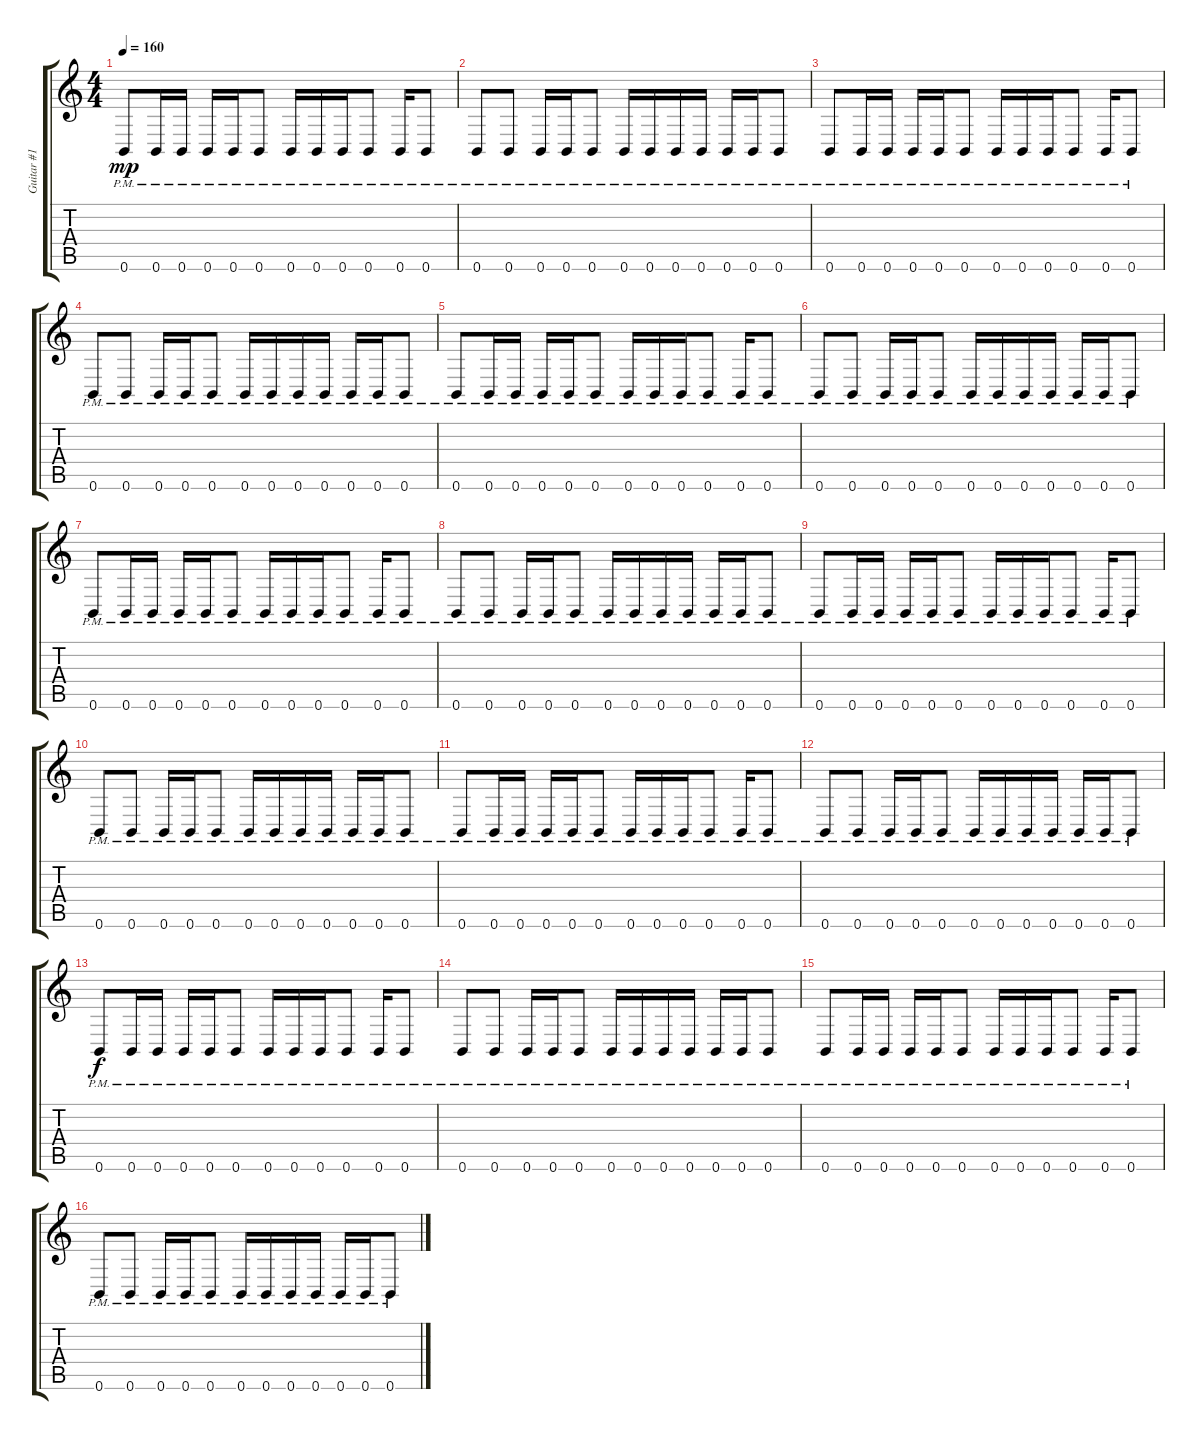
\track ("Guitar #1" "Guitar #1") {instrument distortionguitar}
\staff {score tabs}
\tuning (Db4 Ab3 E3 B2 Gb2 B1) {hide}
\ts (4 4)
\tempo 160
\clef g2
\ks c
0.6{pm}.8{dy mp} 0.6{pm}.16 0.6{pm}.16 0.6{pm}.16 0.6{pm}.16 0.6{pm}.8 0.6{pm}.16 0.6{pm}.16 0.6{pm}.16 0.6{pm}.8 0.6{pm}.16 0.6{pm}.8 |
0.6{pm}.8 0.6{pm}.8 0.6{pm}.16 0.6{pm}.16 0.6{pm}.8 0.6{pm}.16 0.6{pm}.16 0.6{pm}.16 0.6{pm}.16 0.6{pm}.16 0.6{pm}.16 0.6{pm}.8 |
0.6{pm}.8 0.6{pm}.16 0.6{pm}.16 0.6{pm}.16 0.6{pm}.16 0.6{pm}.8 0.6{pm}.16 0.6{pm}.16 0.6{pm}.16 0.6{pm}.8 0.6{pm}.16 0.6{pm}.8 |
0.6{pm}.8 0.6{pm}.8 0.6{pm}.16 0.6{pm}.16 0.6{pm}.8 0.6{pm}.16 0.6{pm}.16 0.6{pm}.16 0.6{pm}.16 0.6{pm}.16 0.6{pm}.16 0.6{pm}.8 |
0.6{pm}.8 0.6{pm}.16 0.6{pm}.16 0.6{pm}.16 0.6{pm}.16 0.6{pm}.8 0.6{pm}.16 0.6{pm}.16 0.6{pm}.16 0.6{pm}.8 0.6{pm}.16 0.6{pm}.8 |
0.6{pm}.8 0.6{pm}.8 0.6{pm}.16 0.6{pm}.16 0.6{pm}.8 0.6{pm}.16 0.6{pm}.16 0.6{pm}.16 0.6{pm}.16 0.6{pm}.16 0.6{pm}.16 0.6{pm}.8 |
0.6{pm}.8 0.6{pm}.16 0.6{pm}.16 0.6{pm}.16 0.6{pm}.16 0.6{pm}.8 0.6{pm}.16 0.6{pm}.16 0.6{pm}.16 0.6{pm}.8 0.6{pm}.16 0.6{pm}.8 |
0.6{pm}.8 0.6{pm}.8 0.6{pm}.16 0.6{pm}.16 0.6{pm}.8 0.6{pm}.16 0.6{pm}.16 0.6{pm}.16 0.6{pm}.16 0.6{pm}.16 0.6{pm}.16 0.6{pm}.8 |
0.6{pm}.8 0.6{pm}.16 0.6{pm}.16 0.6{pm}.16 0.6{pm}.16 0.6{pm}.8 0.6{pm}.16 0.6{pm}.16 0.6{pm}.16 0.6{pm}.8 0.6{pm}.16 0.6{pm}.8 |
0.6{pm}.8 0.6{pm}.8 0.6{pm}.16 0.6{pm}.16 0.6{pm}.8 0.6{pm}.16 0.6{pm}.16 0.6{pm}.16 0.6{pm}.16 0.6{pm}.16 0.6{pm}.16 0.6{pm}.8 |
0.6{pm}.8 0.6{pm}.16 0.6{pm}.16 0.6{pm}.16 0.6{pm}.16 0.6{pm}.8 0.6{pm}.16 0.6{pm}.16 0.6{pm}.16 0.6{pm}.8 0.6{pm}.16 0.6{pm}.8 |
0.6{pm}.8 0.6{pm}.8 0.6{pm}.16 0.6{pm}.16 0.6{pm}.8 0.6{pm}.16 0.6{pm}.16 0.6{pm}.16 0.6{pm}.16 0.6{pm}.16 0.6{pm}.16 0.6{pm}.8 |
0.6{pm}.8{dy f} 0.6{pm}.16 0.6{pm}.16 0.6{pm}.16 0.6{pm}.16 0.6{pm}.8 0.6{pm}.16 0.6{pm}.16 0.6{pm}.16 0.6{pm}.8 0.6{pm}.16 0.6{pm}.8 |
0.6{pm}.8 0.6{pm}.8 0.6{pm}.16 0.6{pm}.16 0.6{pm}.8 0.6{pm}.16 0.6{pm}.16 0.6{pm}.16 0.6{pm}.16 0.6{pm}.16 0.6{pm}.16 0.6{pm}.8 |
0.6{pm}.8 0.6{pm}.16 0.6{pm}.16 0.6{pm}.16 0.6{pm}.16 0.6{pm}.8 0.6{pm}.16 0.6{pm}.16 0.6{pm}.16 0.6{pm}.8 0.6{pm}.16 0.6{pm}.8 |
0.6{pm}.8 0.6{pm}.8 0.6{pm}.16 0.6{pm}.16 0.6{pm}.8 0.6{pm}.16 0.6{pm}.16 0.6{pm}.16 0.6{pm}.16 0.6{pm}.16 0.6{pm}.16 0.6{pm}.8
